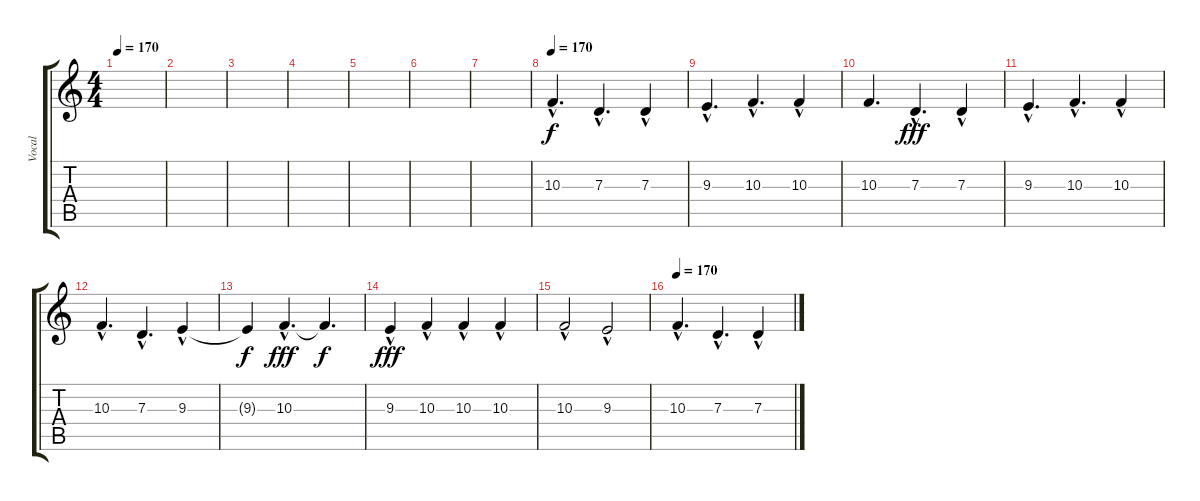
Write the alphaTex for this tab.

\track ("Vocal" "Vocal") {instrument voiceoohs}
\staff {score tabs}
\tuning (E4 B3 G3 D3 A2 D2) {hide}
\ts (4 4)
\tempo 170
\clef g2
\ks c
|
|
|
|
|
|
|
\tempo 170
10.3{hac}.4{d} 7.3{hac}.4{d} 7.3{hac}.4 |
9.3{hac}.4{d} 10.3{hac}.4{d} 10.3{hac}.4 |
10.3.4{d dy f} 7.3{hac}.4{d dy fff} 7.3{hac}.4 |
9.3{hac}.4{d} 10.3{hac}.4{d} 10.3{hac}.4 |
10.3{hac}.4{d} 7.3{hac}.4{d} 9.3{hac}.4 |
9.3{t}.4{dy f} 10.3{hac}.4{d dy fff} 10.3{t}.4{d dy f} |
9.3{hac}.4{dy fff} 10.3{hac}.4 10.3{hac}.4 10.3{hac}.4 |
10.3{hac}.2 9.3{hac}.2 |
\tempo 170
10.3{hac}.4{d} 7.3{hac}.4{d} 7.3{hac}.4
